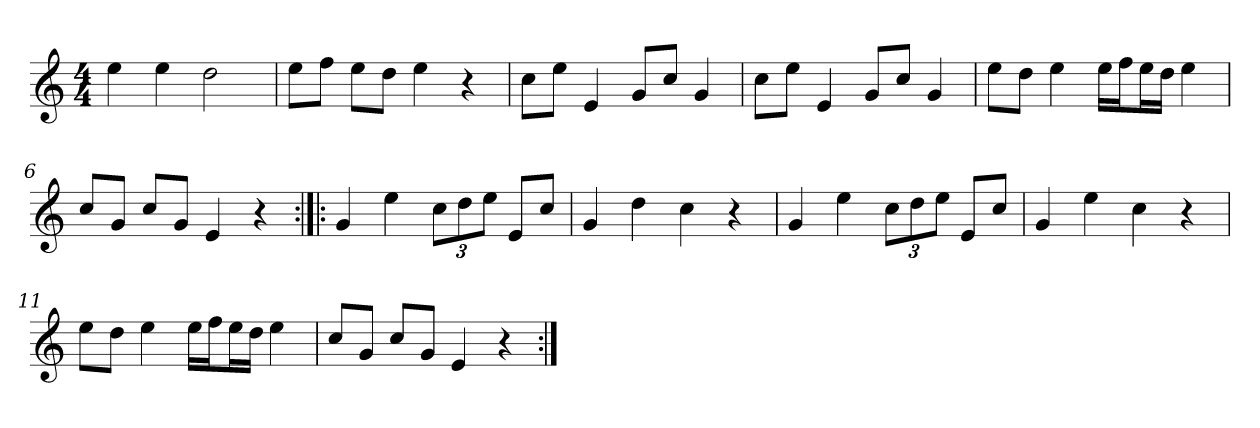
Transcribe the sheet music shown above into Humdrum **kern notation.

**kern
*part1
*staff1
*clefG2
*k[]
*C:
*M4/4
*MM120
=1
4ee
4ee
2dd
=2
8ee\L
8ff\J
8ee\L
8dd\J
4ee
4r
=3
8cc\L
8ee\J
4e
8g/L
8cc/J
4g
=4
8cc\L
8ee\J
4e
8g/L
8cc/J
4g
=5
8ee\L
8dd\J
4ee
16ee\LL
16ff\J
16ee\L
16dd\JJ
4ee
=6
8cc/L
8g/J
8cc/L
8g/J
4e
4r
=7:|!|:
4g
4ee
12cc\L
12dd\
12ee\J
8e/L
8cc/J
=8
4g
4dd
4cc
4r
=9
4g
4ee
12cc\L
12dd\
12ee\J
8e/L
8cc/J
=10
4g
4ee
4cc
4r
=11
8ee\L
8dd\J
4ee
16ee\LL
16ff\J
16ee\L
16dd\JJ
4ee
=12
8cc/L
8g/J
8cc/L
8g/J
4e
4r
=:|!
*-
